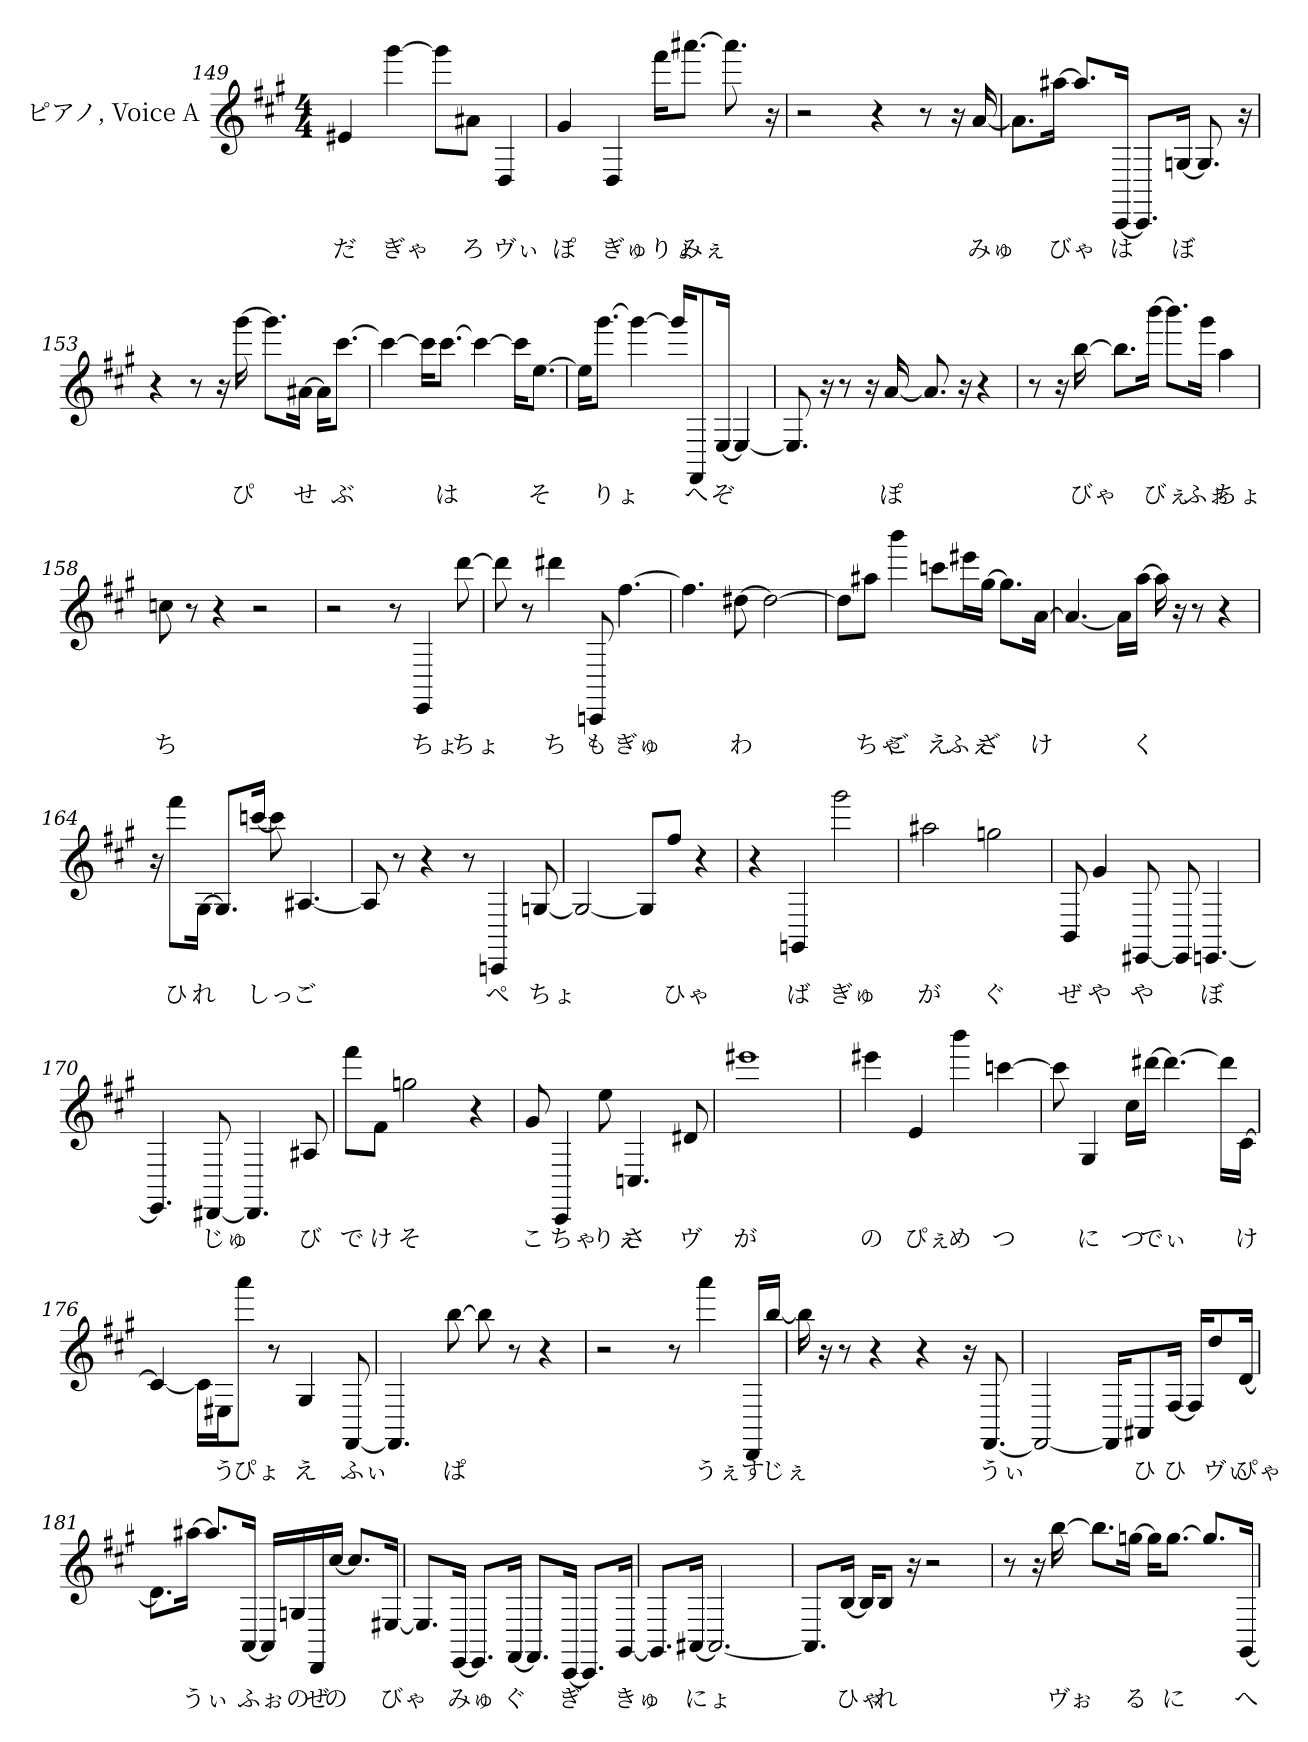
**kern	**text
*part1	*part1
*staff1	*staff1
*I"ピアノ, Voice A	*
*clefG2	*
*k[f#c#g#]	*
*M4/4	*
=149	=149
!	!LO:LY:b
4e#X/	だ
!	!LO:LY:b
[4ggg#\	ぎゃ
8ggg#\L]	.
!	!LO:LY:b
8a#X\J	ろ
!	!LO:LY:b
4D/	ヴぃ
=150	=150
!	!LO:LY:b
4g#/	ぽ
!	!LO:LY:b
4D/	ぎゅ
!	!LO:LY:b
16fff#\KL	りょ
!	!LO:LY:b
[8.aaa#X\J	みぇ
8.aaa#\]	.
16r	.
=151	=151
2r	.
4r	.
8r	.
16r	.
!	!LO:LY:b
[16a/	みゅ
=152	=152
8.a\L]	.
!	!LO:LY:b
[16aa#X\Jk	びゃ
8.aa#/L]	.
!	!LO:LY:b
[16CC#/Jk	は
8.CC#/L]	.
!	!LO:LY:b
[16Gn/Jk	ぼ
8.G/]	.
16r	.
!!LO:LB:g=z
=153	=153
4r	.
8r	.
16r	.
!	!LO:LY:b
[16ggg#\	ぴ
8.ggg#\L]	.
!	!LO:LY:b
[16a#X\Jk	せ
16a#\KL]	.
!	!LO:LY:b
[8.ccc#\J	ぶ
=154	=154
4ccc#\_	.
16ccc#\KL]	.
!	!LO:LY:b
[8.ccc#\J	は
4ccc#\_	.
16ccc#\KL]	.
!	!LO:LY:b
[8.ee\J	そ
=155	=155
16ee\KL]	.
!	!LO:LY:b
[8.ggg#\J	りょ
4ggg#\_	.
16ggg#/KL]	.
!	!LO:LY:b
8FF#/	へ
!	!LO:LY:b
[16E/Jk	ぞ
4E/_	.
=156	=156
8.E/]	.
16r	.
8r	.
16r	.
!	!LO:LY:b
[16a/	ぽ
8.a/]	.
16r	.
4r	.
!!LO:LB:g=z
=157	=157
8r	.
16r	.
!	!LO:LY:b
[16bb\	びゃ
8.bb\L]	.
!	!LO:LY:b
[16bbb\Jk	びぇ
8.bbb\L]	.
!	!LO:LY:b
16ggg#\Jk	ふぉ
!	!LO:LY:b
4aa\	ちょ
=158	=158
!	!LO:LY:b
8ccn\	ち
8r	.
4r	.
2r	.
=159	=159
2r	.
8r	.
!	!LO:LY:b
4EE/	ちょ
!	!LO:LY:b
[8ddd\	ちょ
=160	=160
8ddd\]	.
8r	.
!	!LO:LY:b
4ddd#X\	ち
!	!LO:LY:b
8CCn/	も
!	!LO:LY:b
[4.ff#\	ぎゅ
=161	=161
4.ff#\]	.
!	!LO:LY:b
[8dd#X\	わ
2dd#\_	.
!!LO:LB:g=z
=162	=162
8dd#\L]	.
!	!LO:LY:b
8aa#X\J	ちゃ
!	!LO:LY:b
4bbb\	ご
!	!LO:LY:b
8cccn\L	え
!	!LO:LY:b
16eee#X\L	ふぇ
!	!LO:LY:b
[16gg#\JJ	ざ
8.gg#\L]	.
!	!LO:LY:b
[16a\Jk	け
=163	=163
4.a/_	.
16a\LL]	.
!	!LO:LY:b
[16aa\JJ	く
16aa\]	.
16r	.
8r	.
4r	.
=164	=164
16r	.
!	!LO:LY:b
8fff#\L	ひ
!	!LO:LY:b
[16G#\Jk	れ
8.G#/L]	.
!	!LO:LY:b
[16cccn/Jk	しっ
8ccc\]	.
!	!LO:LY:b
[4.A#X/	ご
=165	=165
8A#/]	.
8r	.
4r	.
8r	.
!	!LO:LY:b
4CCn/	ぺ
!	!LO:LY:b
[8Gn/	ちょ
=166	=166
2G/_	.
8G/L]	.
!	!LO:LY:b
8ff#/J	ひゃ
4r	.
!!LO:PB:g=z
=167	=167
4r	.
!	!LO:LY:b
4GGn/	ば
!	!LO:LY:b
2ggg#\	ぎゅ
=168	=168
!	!LO:LY:b
2aa#X\	が
!	!LO:LY:b
2ggn\	ぐ
=169	=169
!	!LO:LY:b
8BB/	ぜ
!	!LO:LY:b
4g#/	や
!	!LO:LY:b
[8EE#X/	や
8EE#/]	.
!	!LO:LY:b
[4.EEn/	ぼ
=170	=170
4.EE/]	.
!	!LO:LY:b
[8DD#X/	じゅ
4.DD#/]	.
!	!LO:LY:b
8A#X/	び
=171	=171
!	!LO:LY:b
8fff#\L	で
!	!LO:LY:b
8f#\J	け
!	!LO:LY:b
2ggn\	そ
4r	.
=172	=172
!	!LO:LY:b
8g#/	こ
!	!LO:LY:b
4CC#/	ちゃ
!	!LO:LY:b
8ee\	りぇ
!	!LO:LY:b
4.Cn/	さ
!	!LO:LY:b
8d#X/	ヴ
=173	=173
!	!LO:LY:b
1eee#X	が
!!LO:LB:g=z
=174	=174
!	!LO:LY:b
4eee#X\	の
!	!LO:LY:b
4e/	ぴぇ
!	!LO:LY:b
4bbb\	め
!	!LO:LY:b
[4cccn\	つ
=175	=175
8ccc\]	.
!	!LO:LY:b
4G#/	に
!	!LO:LY:b
16cc#\LL	つ
!	!LO:LY:b
[16ddd#X\JJ	でぃ
4.ddd#\_	.
16ddd#\LL]	.
!	!LO:LY:b
[16c#\JJ	け
=176	=176
4c#/_	.
16c#\LL]	.
!	!LO:LY:b
16E#X\J	う
!	!LO:LY:b
8aaa\J	ぴょ
8r	.
!	!LO:LY:b
4G#/	え
!	!LO:LY:b
[8FF#/	ふぃ
=177	=177
4.FF#/]	.
!	!LO:LY:b
[8bb\	ぱ
8bb\]	.
8r	.
4r	.
=178	=178
2r	.
8r	.
!	!LO:LY:b
4aaa\	うぇ
!	!LO:LY:b
16DD/LL	す
!	!LO:LY:b
[16bb/JJ	じぇ
!!LO:LB:g=z
=179	=179
16bb\]	.
16r	.
8r	.
4r	.
4r	.
16r	.
!	!LO:LY:b
[8.FF#/	うぃ
=180	=180
2FF#/_	.
16FF#/KL]	.
!	!LO:LY:b
8AA#X/	ひ
!	!LO:LY:b
[16F#/Jk	ひ
16F#/KL]	.
!	!LO:LY:b
8dd/	ヴぃ
!	!LO:LY:b
[16d/Jk	ぴゃ
=181	=181
8.d\L]	.
!	!LO:LY:b
[16aa#X\Jk	うぃ
8.aa#/L]	.
!	!LO:LY:b
[16AA/Jk	ふぉ
16AA/LL]	.
!	!LO:LY:b
16Gn/	の
!	!LO:LY:b
16DD/	ぜ
!	!LO:LY:b
[16cc#/JJ	の
8.cc#/L]	.
!	!LO:LY:b
[16E#X/Jk	びゃ
!!LO:LB:g=z
=182	=182
8.E#/L]	.
!	!LO:LY:b
[16EE/Jk	みゅ
8.EE/L]	.
!	!LO:LY:b
[16FF#/Jk	ぐ
8.FF#/L]	.
!	!LO:LY:b
[16CC#/Jk	ぎ
8.CC#/L]	.
!	!LO:LY:b
[16GG#/Jk	きゅ
=183	=183
8.GG#/L]	.
!	!LO:LY:b
[16AA#X/Jk	にょ
2.AA#/_	.
=184	=184
8.AA#/L]	.
!	!LO:LY:b
[16B/Jk	ひゃ
16B/KL]	.
!	!LO:LY:b
8B/J	れ
16r	.
2r	.
=185	=185
8r	.
16r	.
!	!LO:LY:b
[16bb\	ヴぉ
8.bb\L]	.
!	!LO:LY:b
[16ggn\Jk	る
16gg\KL]	.
!	!LO:LY:b
[8.gg\J	に
8.gg/L]	.
!	!LO:LY:b
[16GG#/Jk	へ
=	=
*-	*-
